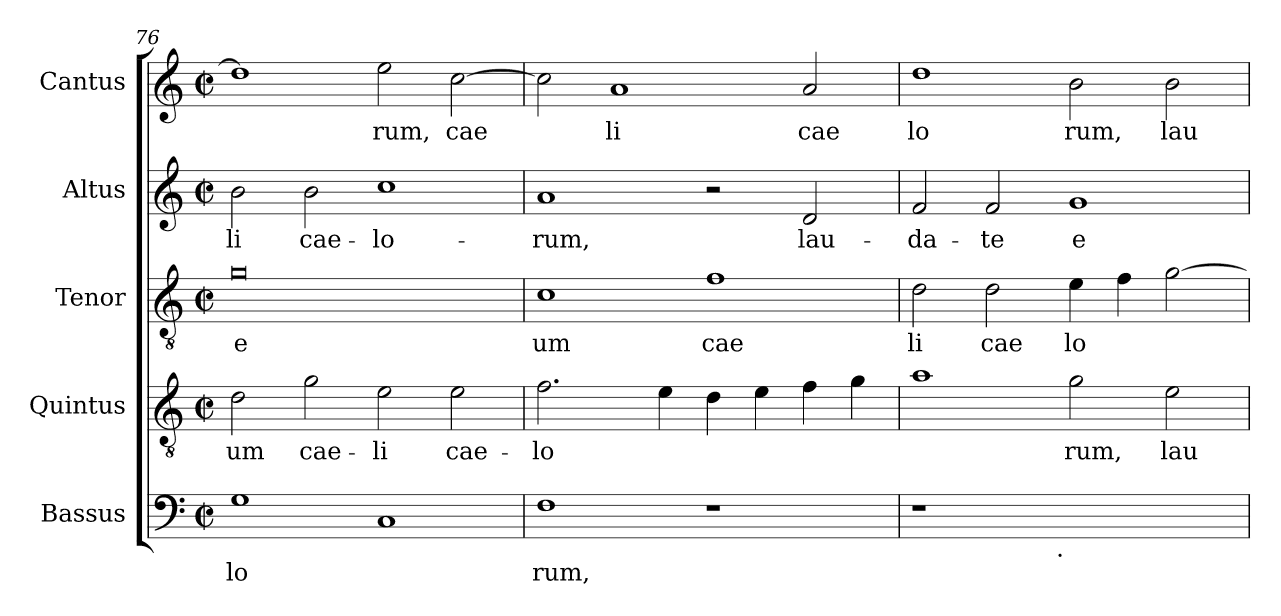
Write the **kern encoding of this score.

**kern	**text	**kern	**text	**kern	**text	**kern	**text	**kern	**text
*part5	*part5	*part4	*part4	*part3	*part3	*part2	*part2	*part1	*part1
*staff5	*staff5	*staff4	*staff4	*staff3	*staff3	*staff2	*staff2	*staff1	*staff1
*I"Bassus	*	*I"Quintus	*	*I"Tenor	*	*I"Altus	*	*I"Cantus	*
*clefF4	*	*clefGv2	*	*clefGv2	*	*clefG2	*	*clefG2	*
*k[]	*	*k[]	*	*k[]	*	*k[]	*	*k[]	*
*C:	*	*C:	*	*C:	*	*C:	*	*C:	*
*M2/2	*	*M2/2	*	*M2/2	*	*M2/2	*	*M2/2	*
*met(c|)	*	*met(c|)	*	*met(c|)	*	*met(c|)	*	*met(c|)	*
=76	=76	=76	=76	=76	=76	=76	=76	=76	=76
!	!LO:LY:b:cj	!	!LO:LY:b:cj	!	!LO:LY:b:cj	!	!LO:LY:b:cj	!	!LO:LY:b:cj
1G	lo	2d\	-um	0g	e	2b\	-li	1dd]	.
!	!	!	!LO:LY:b:cj	!	!	!	!LO:LY:b:cj	!	!
.	.	2g\	cae-	.	.	2b\	cae-	.	.
!	!LO:LY:b:cj	!	!LO:LY:b:cj	!	!	!	!LO:LY:b:cj	!	!LO:LY:b:cj
1C	.	2e\	-li	.	.	1cc	-lo-	2ee\	rum,
!	!	!	!LO:LY:b:cj	!	!	!	!	!	!LO:LY:b:cj
.	.	2e\	cae-	.	.	.	.	[>2cc\	cae
=77	=77	=77	=77	=77	=77	=77	=77	=77	=77
!	!LO:LY:b:cj	!	!LO:LY:b:cj	!	!LO:LY:b:cj	!	!LO:LY:b:cj	!	!LO:LY:b:cj
1F	rum,	2.f\	-lo-	1c	um	1a	-rum,	2cc\]	.
!	!	!	!	!	!	!	!	!	!LO:LY:b:cj
.	.	.	.	.	.	.	.	1a	li
!	!	!	!LO:LY:b:cj	!	!	!	!	!	!
.	.	4e\	--	.	.	.	.	.	.
!	!	!	!LO:LY:b:cj	!	!LO:LY:b:cj	!	!	!	!
1r	.	4d\	--	1f	cae	2r	.	.	.
!	!	!	!LO:LY:b:cj	!	!	!	!	!	!
.	.	4e\	--	.	.	.	.	.	.
!	!	!	!LO:LY:b:cj	!	!	!	!LO:LY:b:cj	!	!LO:LY:b:cj
.	.	4f\	--	.	.	2d/	lau-	2a/	cae
!	!	!	!LO:LY:b:cj	!	!	!	!	!	!
.	.	4g\	--	.	.	.	.	.	.
=78	=78	=78	=78	=78	=78	=78	=78	=78	=78
!	!	!	!LO:LY:b:cj	!	!LO:LY:b:cj	!	!LO:LY:b:cj	!	!LO:LY:b:cj
*^	*	*	*	*	*	*	*	*	*
1r	2ryy	.	1a	--	2d\	li	2f/	-da-	1dd	lo
!	!	!	!	!	!	!LO:LY:b:cj	!	!LO:LY:b:cj	!	!
.	4...ryy	.	.	.	2d\	cae	2f/	-te	.	.
!	!LO:TX:b:t=.	!	!	!	!	!	!	!	!	!
.	1ryy	.	.	.	.	.	.	.	.	.
!	!	!	!	!LO:LY:b:cj	!	!LO:LY:b:cj	!	!LO:LY:b:cj	!	!LO:LY:b:cj
1ryy	.	.	2g\	-rum,	4e\	lo	1g	e-	2b\	rum,
!	!	!	!	!	!	!LO:LY:b:cj	!	!	!	!
.	.	.	.	.	4f\	.	.	.	.	.
!	!	!	!	!LO:LY:b:cj	!	!LO:LY:b:cj	!	!	!	!LO:LY:b:cj
.	.	.	2e\	lau-	[>2g\	.	.	.	2b\	lau
.	32ryy	.	.	.	.	.	.	.	.	.
*v	*v	*	*	*	*	*	*	*	*	*
=	=	=	=	=	=	=	=	=	=
*-	*-	*-	*-	*-	*-	*-	*-	*-	*-
